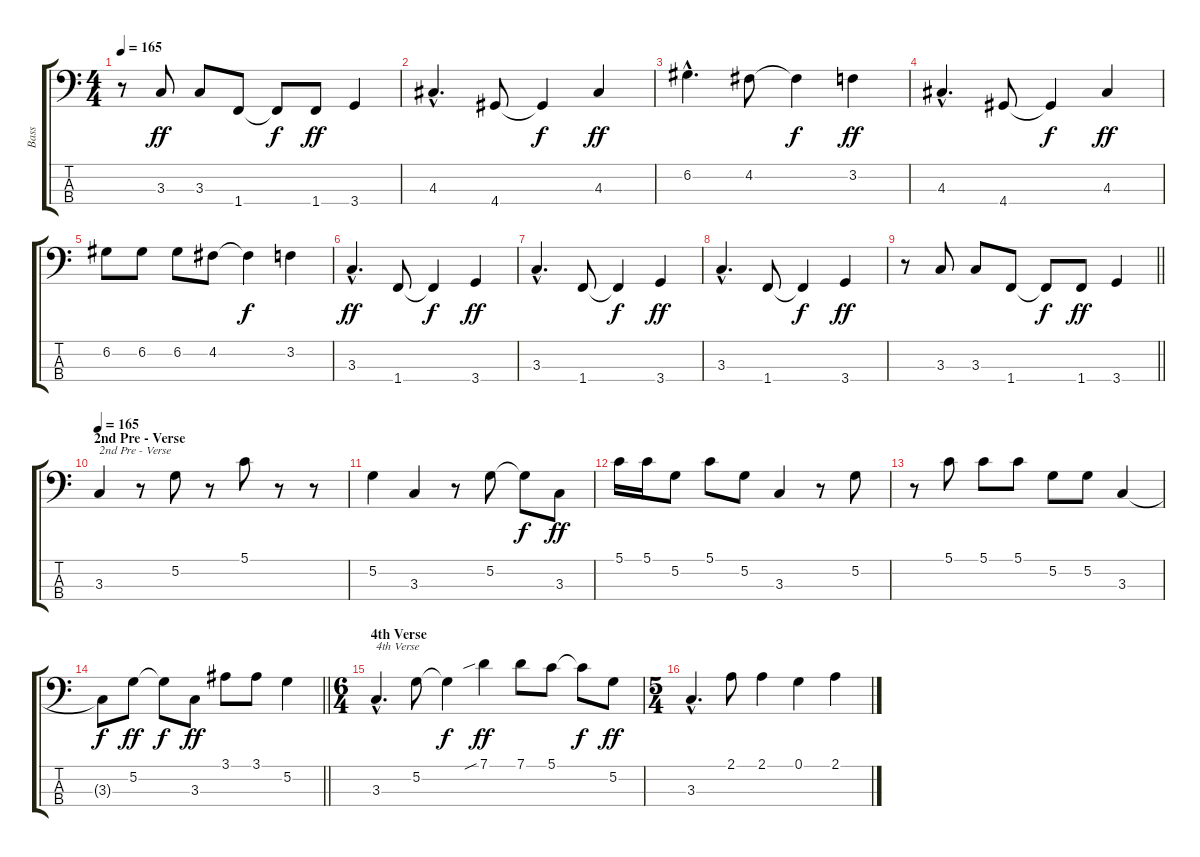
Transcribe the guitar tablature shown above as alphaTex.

\track ("Bass" "Bass") {instrument electricbasspick}
\staff {score tabs}
\tuning (G2 D2 A1 E1) {hide}
\ts (4 4)
\tempo 165
\clef f4
\ks c
r.8{dy ff} 3.3.8 3.3.8 1.4.8 1.4{t}.8{dy f} 1.4.8{dy ff} 3.4.4 |
4.3{hac}.4{d} 4.4.8 4.4{t}.4{dy f} 4.3.4{dy ff} |
6.2{hac}.4{d} 4.2.8 4.2{t}.4{dy f} 3.2.4{dy ff} |
4.3{hac}.4{d} 4.4.8 4.4{t}.4{dy f} 4.3.4{dy ff} |
6.2.8 6.2.8 6.2.8 4.2.8 4.2{t}.4{dy f} 3.2.4 |
3.3{hac}.4{d dy ff} 1.4.8 1.4{t}.4{dy f} 3.4.4{dy ff} |
3.3{hac}.4{d} 1.4.8 1.4{t}.4{dy f} 3.4.4{dy ff} |
3.3{hac}.4{d} 1.4.8 1.4{t}.4{dy f} 3.4.4{dy ff} |
\barLineRight lightlight
r.8 3.3.8 3.3.8 1.4.8 1.4{t}.8{dy f} 1.4.8{dy ff} 3.4.4 |
\section ("" "2nd Pre - Verse")
\tempo 165
3.3.4{txt "2nd Pre - Verse"} r.8 5.2.8 r.8 5.1.8 r.8 r.8 |
5.2.4 3.3.4 r.8 5.2.8 5.2{t}.8{dy f} 3.3.8{dy ff} |
5.1.16 5.1.16 5.2.8 5.1.8 5.2.8 3.3.4 r.8 5.2.8 |
r.8 5.1.8 5.1.8 5.1.8 5.2.8 5.2.8 3.3.4 |
\barLineRight lightlight
3.3{t}.8{dy f} 5.2.8{dy ff} 5.2{t}.8{dy f} 3.3.8{dy ff} 3.1.8 3.1.8 5.2.4 |
\ts (6 4)
\section ("" "4th Verse")
3.3{hac}.4{d txt "4th Verse"} 5.2.8 5.2{t}.4{dy f} 7.1{sib}.4{dy ff} 7.1.8 5.1.8 5.1{t}.8{dy f} 5.2.8{dy ff} |
\ts (5 4)
3.3{hac}.4{d} 2.1.8 2.1.4 0.1.4 2.1.4
